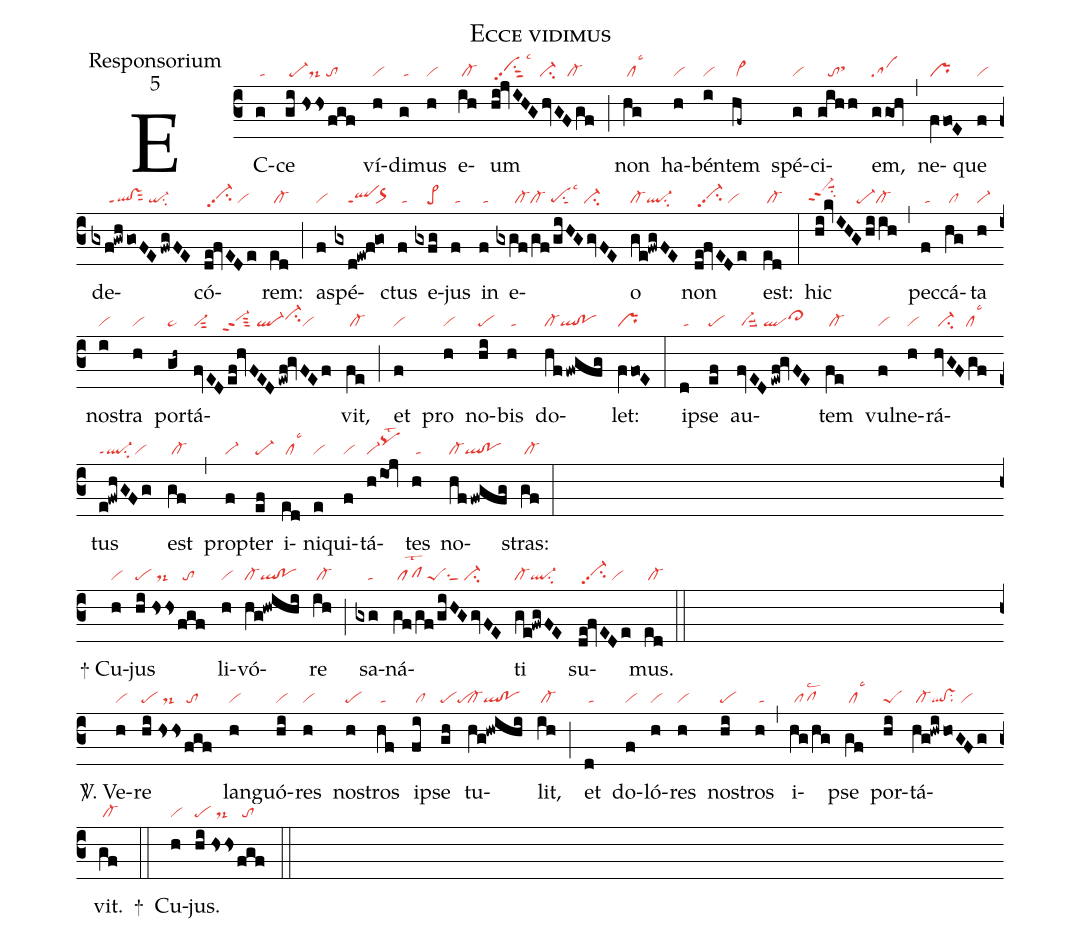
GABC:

name:Ecce vidimus;
office-part:Responsorium;
mode:5;
nabc-lines: 1;
%%
(c3)
EC(g|/ta)ce(gi//hshs/fgf|/pe-ds-/to) ví(h|vi)di(g|/ta)mus(h|vi) e(ih|/cl-)um(hi!jvIHG/hvGFgf|/vihhpp2su1sut2lsc3//ci-///cl-) (;)
non(hg|/cllsc3) ha(h|vi)bén(i|vi)tem(hf~|/cl~) spé(g|vi)ci(gihh|///tosthi)em,(ggo!hv|sa) (,)
ne(fVfo!E|pr)que(f|vi) de(gxf!gwhgoFE/fwgFE|/////ql!vsppt1sut2/qi-su2)có(de!fvEDe|/vi-hhpp2su2/vi)rem:(ed|/cl-) (;)
a(f|vi)spé(gxd!ew!f!go|////qlppt1``or>)ctus(f|/ta) e(gxfg|////pe>)jus(f|/ta) in(f|/ta) e(gxgf/gf/giHG/gvFE|//////cl-cl-/pesu1sut1lsc3/ci-)o(ge!fwgFE|cl-ql-su2) non(de!fvEDe|/vi-hhpp2su2/vi) est:(ed|/cl-) (:)
hic(hi!kvIHG/hiih|``vi-hkppt2suu1su2//////pe-cl-) (,)
pec(f|/ta)cá(hg|/cl)ta(h|vi-) no(i|vi)stra(h|vi) por(gh~|pe~)tá(fvEDef!hvFED/ewf!gvFEf|vi-sut2////vi-hhppt2sut3/ql-ci-hivi)vit,(fe|/cl-) (;)
et(f|vi) pro(h|vi) no(hi|pe)bis(h|/ta) do(hf/fwgfg|cl-ql!po)let:(fVfo!E|pr) (:)
i(d|/ta)pse(ef|pe) au(fvED/ewf!gvFE|/vi-suu2/qlci~hi)tem(fe|/cl-) vul(f|vi)ne(h|vi)rá(hvGFgf|/ci-///cllsc3)tus(e!fwhGFg|ql-ppt1su2vi) est(gf|/cl-) (,)
prop(f|vi-)ter(ef|pe-) i(ed|/cllsc3)ni(e|vi)qui(f|vi)tá(h/ioj|vi-pqhjlst2)tes(h|/ta) no(hffwgfg|cl-ql!po)stras:(gf|/cl-) (:Z)
+ Cu(h|vi)jus(hi//hshs/fgf|pe/ds-////to) li(h|vi)vó(hg!hwihi|cl-ql!po)re(ih|/cl-) (;)
sa(gxg|////ta)ná(gf/gf/giHG/gvFE|/pflst2/peSsu1sut1/ci-)ti(ge!fwgFE|cl-ql-su2) su(de!fvEDe|/vi-hhpp2su2/vi)mus.(ed|/cl-) (::Z)
<sp>V/</sp>. Ve(h|vi)re(hi//hshs/fgf|pe/ds-///to)  lan(h|vi)guó(hi|vi)res(h|vi) no(h|pe)stros(hf|/ta) i(fi|/cl)pse(gh|pepe) tu(hg!hwihi|cl-ql!po)lit,(ih|/cl-) (;)
et(d|/ta) do(f|vi)ló(h|vi)res(h|vi) no(hi|pe)stros(h|/ta) (,)
i(hg/hg|/pflsc2)pse(gf|/cllsc3) por(hi|peS)tá(hg!hwihoGFg|/cl-ql!vssu2/vi)vit.(gf|/cl-) +(::)
Cu(h|vi)jus.(hi//hshs/fgf|pe/ds-////to) (::)
